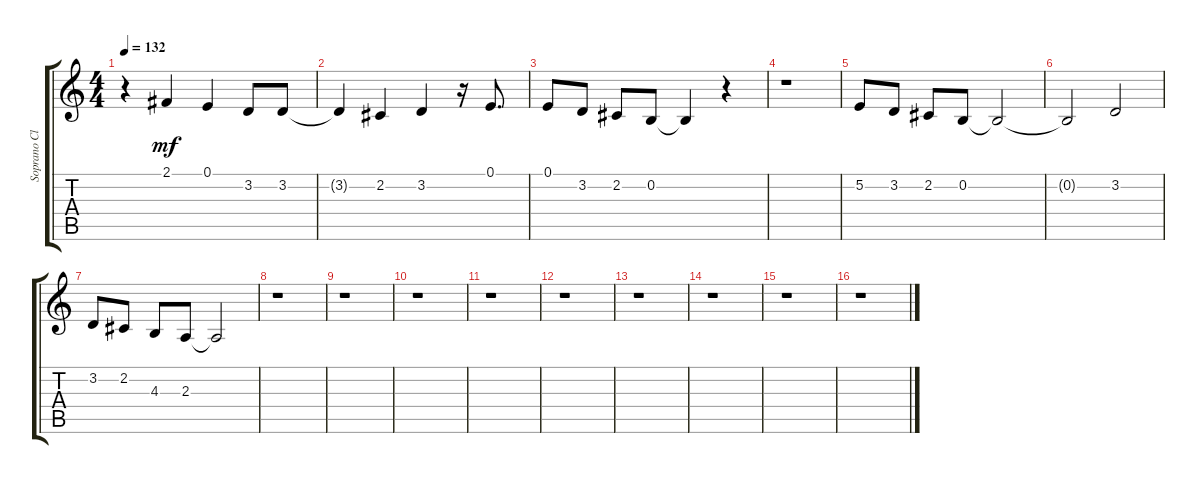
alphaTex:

\track ("Soprano Clarinet C" "Soprano Cl") {instrument flute}
\staff {score tabs}
\tuning (E4 B3 G3 D3 A2 E2) {hide}
\ts (4 4)
\tempo 132
\clef g2
\ks aminor
r.4{dy mf} 2.1.4 0.1.4 3.2.8 3.2.8 |
3.2{t}.4 2.2.4 3.2.4 r.16 0.1.8{d} |
0.1.8 3.2.8 2.2.8 0.2.8 0.2{t}.4 r.4 |
r.1 |
5.2.8 3.2.8 2.2.8 0.2.8 0.2{t}.2 |
0.2{t}.2 3.2.2 |
3.2.8 2.2.8 4.3.8 2.3.8 2.3{t}.2 |
r.1 |
r.1 |
r.1 |
r.1 |
r.1 |
r.1 |
r.1 |
r.1 |
r.1
